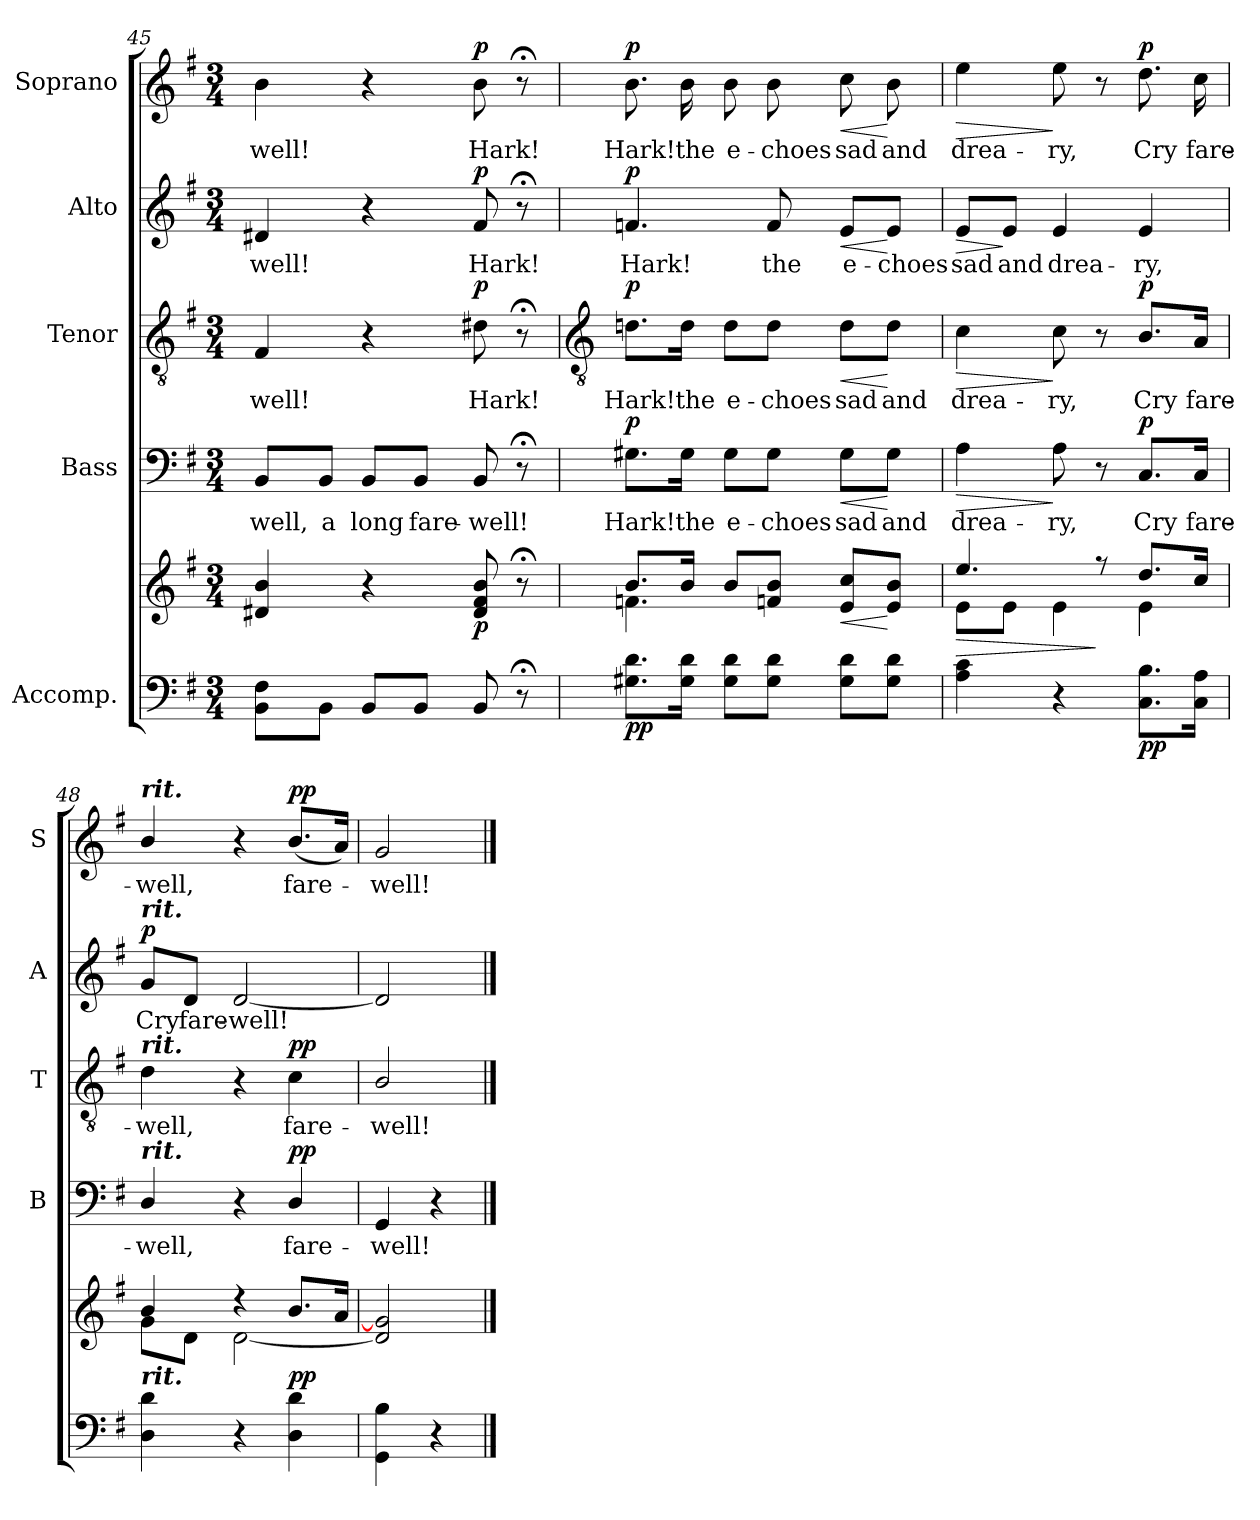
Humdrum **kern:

**kern	**kern	**dynam	**kern	**text	**dynam	**kern	**text	**dynam	**kern	**text	**dynam	**kern	**text	**dynam
*part5	*part5	*part5	*part4	*part4	*part4	*part3	*part3	*part3	*part2	*part2	*part2	*part1	*part1	*part1
*staff6	*staff5	*staff5/6	*staff4	*staff4	*staff4	*staff3	*staff3	*staff3	*staff2	*staff2	*staff2	*staff1	*staff1	*staff1
*I"Accomp.	*	*	*I"Bass	*	*	*I"Tenor	*	*	*I"Alto	*	*	*I"Soprano	*	*
*	*	*	*I'B	*	*	*I'T	*	*	*I'A	*	*	*I'S	*	*
*clefF4	*clefG2	*	*clefF4	*	*	*clefGv2	*	*	*clefG2	*	*	*clefG2	*	*
*k[f#]	*k[f#]	*	*k[f#]	*	*	*k[f#]	*	*	*k[f#]	*	*	*k[f#]	*	*
*G:	*G:	*	*G:	*	*	*G:	*	*	*G:	*	*	*G:	*	*
*M3/4	*M3/4	*	*M3/4	*	*	*M3/4	*	*	*M3/4	*	*	*M3/4	*	*
=45	=45	=45	=45	=45	=45	=45	=45	=45	=45	=45	=45	=45	=45	=45
!	!	!	!	!LO:LY:b	!	!	!LO:LY:b	!	!	!LO:LY:b	!	!	!LO:LY:b	!
8BB 8F#L	4d#X 4b	.	8BB/L	-well,	.	4F#	-well!	.	4d#X	-well!	.	4b	-well!	.
!	!	!	!	!LO:LY:b	!	!	!	!	!	!	!	!	!	!
8BBJ	.	.	8BB/J	a	.	.	.	.	.	.	.	.	.	.
!	!	!	!	!LO:LY:b	!	!	!	!	!	!	!	!	!	!
8BBL	4r	.	8BB/L	long	.	4r	.	.	4r	.	.	4r	.	.
!	!	!	!	!LO:LY:b	!	!	!	!	!	!	!	!	!	!
8BBJ	.	.	8BB/J	fare-	.	.	.	.	.	.	.	.	.	.
!	!	!LO:DY:b	!	!LO:LY:b	!	!	!LO:LY:b	!LO:DY:b	!	!LO:LY:b	!LO:DY:b	!	!LO:LY:b	!LO:DY:b
8BB	8d# 8f# 8b	p	8BB	-well!	.	8d#X	Hark!	p	8f#	Hark!	p	8b	Hark!	p
8r;	8r;<	.	8r;<	.	.	8r;<	.	.	8r;<	.	.	8r;<	.	.
!!LO:LB:g=z
=46	=46	=46	=46	=46	=46	=46	=46	=46	=46	=46	=46	=46	=46	=46
*	*	*	*	*	*	*clefGv2	*	*	*	*	*	*	*	*
*	*^	*	*	*	*	*	*	*	*	*	*	*	*	*
!	!	!	!LO:DY:b=2	!	!LO:LY:b	!	!	!LO:LY:b	!	!	!LO:LY:b	!	!	!LO:LY:b	!
!	!	!	!LO:DY:n=1:b	!	!	!LO:DY:b	!	!	!LO:DY:b	!	!	!LO:DY:b	!	!	!LO:DY:b
8.G#X\ 8.d\L	8.b/L	4.fn\	p p	8.G#X\L	Hark!	p	8.dn\L	Hark!	p	4.fn	Hark!	p	8.b	Hark!	p
!	!	!	!	!	!LO:LY:b	!	!	!LO:LY:b	!	!	!	!	!	!LO:LY:b	!
16G# 16dJ	16b/J	.	.	16G#\Jk	the	.	16d\Jk	the	.	.	.	.	16b	the	.
!	!	!	!	!	!LO:LY:b	!	!	!LO:LY:b	!	!	!	!	!	!LO:LY:b	!
8G# 8dL	8bL	.	.	8G#\L	e-	.	8d\L	e-	.	.	.	.	8b	e-	.
!	!	!	!	!	!LO:LY:b	!	!	!LO:LY:b	!	!	!LO:LY:b	!	!	!LO:LY:b	!
8G# 8dJ	8fn 8bJ	4.ryy	.	8G#\J	-choes	.	8d\J	-choes	.	8f	the	.	8b	-choes	.
!	!	!	!LO:HP:b	!	!LO:LY:b	!LO:HP:b	!	!LO:LY:b	!LO:HP:b	!	!LO:LY:b	!LO:HP:b	!	!LO:LY:b	!LO:HP:b
8G# 8dL	8e 8ccL	.	<	8G#\L	sad	<	8d\L	sad	<	8e/L	e-	<	8cc	sad	<
!	!	!	!	!	!LO:LY:b	!	!	!LO:LY:b	!	!	!LO:LY:b	!	!	!LO:LY:b	!
8G# 8dJ	8e 8bJ	.	[	8G#\J	and	[	8d\J	and	[	8e/J	-choes	[	8b	and	[
=47	=47	=47	=47	=47	=47	=47	=47	=47	=47	=47	=47	=47	=47	=47	=47
!	!	!	!LO:HP:b	!	!LO:LY:b	!LO:HP:b	!	!LO:LY:b	!LO:HP:b	!	!LO:LY:b	!LO:HP:b	!	!LO:LY:b	!LO:HP:b
4A 4c	4.ee/	8e\L	>	4A	drea-	>	4c	drea-	>	8e/L	sad	>	4ee	drea-	>
!	!	!	!	!	!	!	!	!	!	!	!LO:LY:b	!	!	!	!
.	.	8e\J	.	.	.	.	.	.	.	8e/J	and	]	.	.	.
!	!	!	!	!	!LO:LY:b	!	!	!LO:LY:b	!	!	!LO:LY:b	!	!	!LO:LY:b	!
4r	.	4e\	.	8A	-ry,	]	8c	-ry,	]	4e	drea-	.	8ee	-ry,	]
.	8r	.	]	8r	.	.	8r	.	.	.	.	.	8r	.	.
!	!	!	!LO:DY:b=2	!	!LO:LY:b	!	!	!LO:LY:b	!	!	!LO:LY:b	!	!	!LO:LY:b	!
!	!	!	!LO:DY:n=1:b	!	!	!LO:DY:b	!	!	!LO:DY:b	!	!	!	!	!	!LO:DY:b
8.C 8.BL	8.dd/L	4e\	p p	8.C/L	Cry	p	8.B/L	Cry	p	4e	-ry,	.	8.dd	Cry	p
!	!	!	!	!	!LO:LY:b	!	!	!LO:LY:b	!	!	!	!	!	!LO:LY:b	!
16C 16AJ	16cc/J	.	.	16C/Jk	fare-	.	16A/Jk	fare-	.	.	.	.	16cc	fare-	.
=48	=48	=48	=48	=48	=48	=48	=48	=48	=48	=48	=48	=48	=48	=48	=48
!	!	!	!	!	!	!	!	!	!	!	!	!	!LO:TX:a:Bi:t=rit.	!	!
!	!	!	!	!	!	!	!	!	!	!LO:TX:a:Bi:t=rit.	!	!	!	!	!
!	!	!	!	!	!	!	!LO:TX:a:Bi:t=rit.	!	!	!	!	!	!	!	!
!	!	!	!	!LO:TX:a:Bi:t=rit.	!	!	!	!	!	!	!	!	!	!	!
!LO:TX:a:Bi:t=rit.	!	!	!	!	!	!	!	!	!	!	!	!	!	!	!
!	!	!	!	!	!LO:LY:b	!	!	!LO:LY:b	!	!	!LO:LY:b	!LO:DY:b	!	!LO:LY:b	!
4D\ 4d\	4b/	8g\L	.	4D/	-well,	.	4d	-well,	.	8g/L	Cry	p	4b/	-well,	.
!	!	!	!	!	!	!	!	!	!	!	!LO:LY:b	!	!	!	!
.	.	8d\J	.	.	.	.	.	.	.	8d/J	fare-	.	.	.	.
!	!	!	!	!	!	!	!	!	!	!	!LO:LY:b	!	!	!	!
4r	4r	[2d\	.	4r	.	.	4r	.	.	[2d	-well!	.	4r	.	.
!	!	!	!LO:DY:a=2	!	!LO:LY:b	!LO:DY:b	!	!LO:LY:b	!LO:DY:b	!	!	!	!	!LO:LY:b	!LO:DY:b
4D\ 4d\	8.b/L	.	pp	4D/	fare-	pp	4c	fare-	pp	.	.	.	(<8.b/L	fare-	pp
.	16aJ	.	.	.	.	.	.	.	.	.	.	.	16aJ)	.	.
=49	=49	=49	=49	=49	=49	=49	=49	=49	=49	=49	=49	=49	=49	=49	=49
!	!	!	!	!	!LO:LY:b	!	!	!LO:LY:b	!	!	!	!	!	!LO:LY:b	!
4GG 4B	2ryy	2d/] 2g/]	.	4GG	-well!	.	2B/	-well!	.	2d]	.	.	2g	well!	.
4r	.	.	.	4r	.	.	.	.	.	.	.	.	.	.	.
*	*v	*v	*	*	*	*	*	*	*	*	*	*	*	*	*
==	==	==	==	==	==	==	==	==	==	==	==	==	==	==
*-	*-	*-	*-	*-	*-	*-	*-	*-	*-	*-	*-	*-	*-	*-
